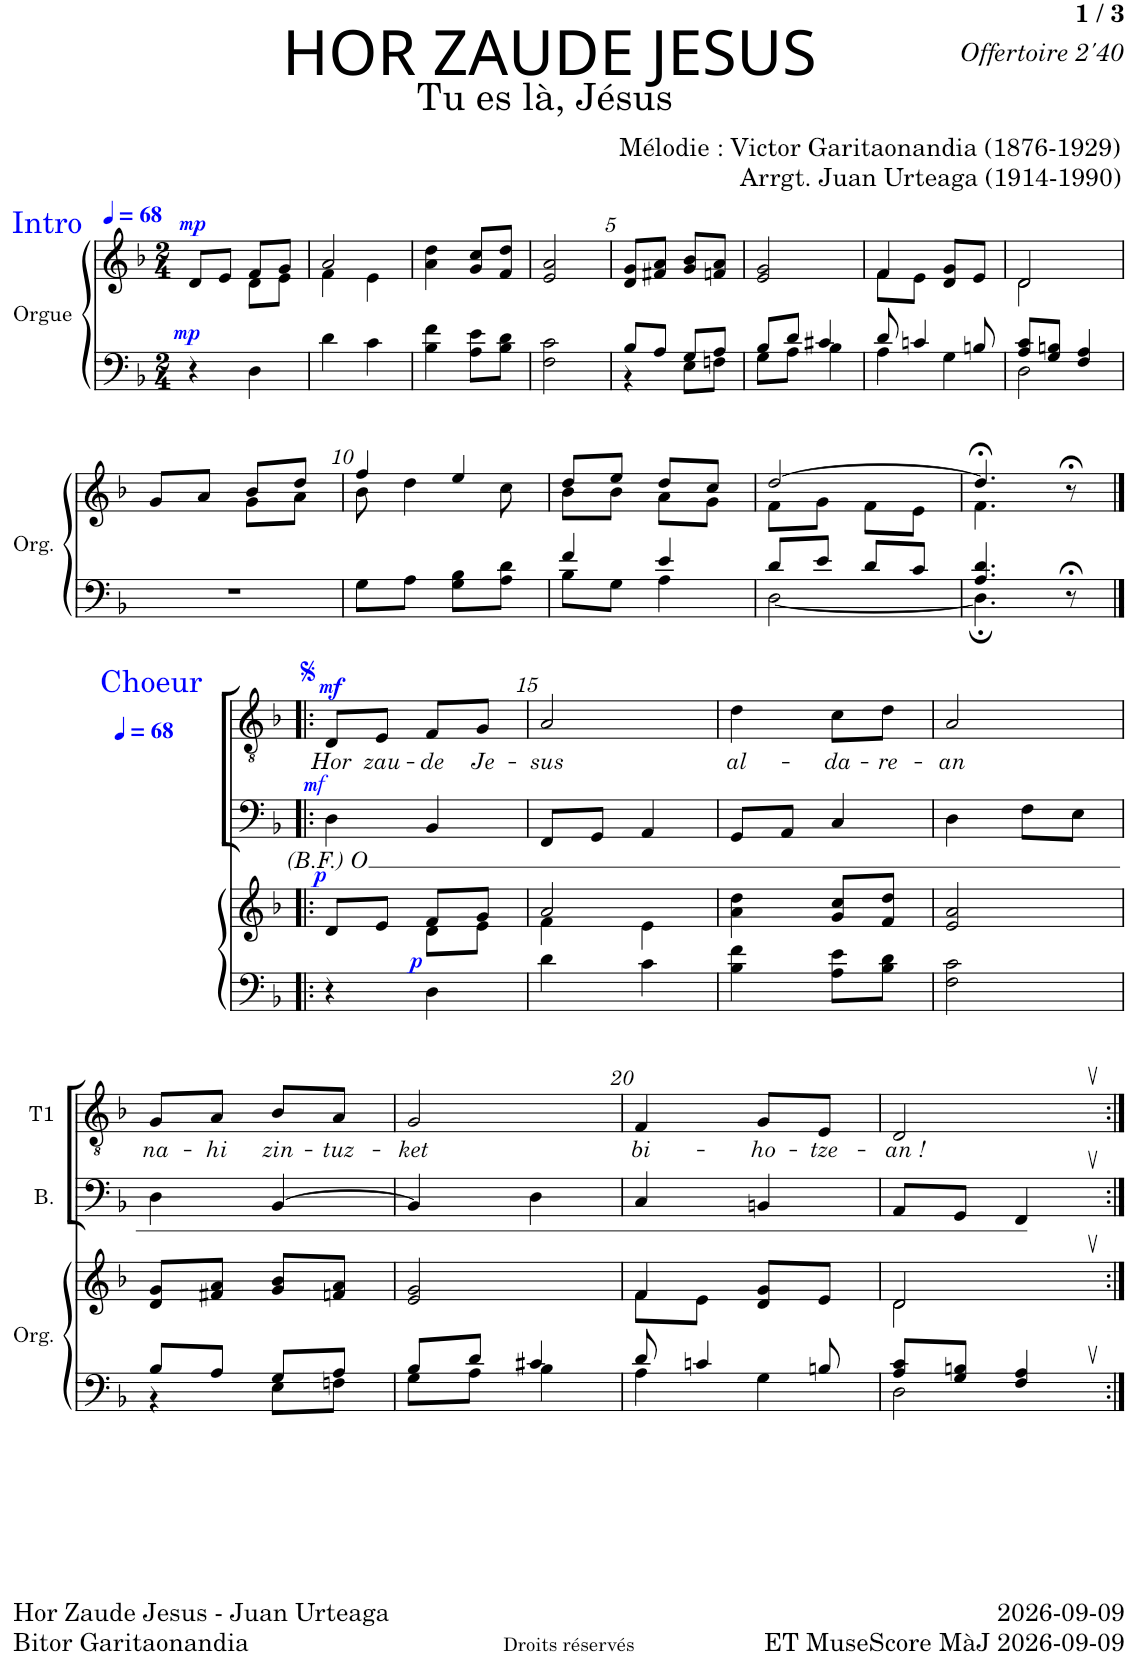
**kern	**kern	**dynam	**kern	**text	**dynam	**kern	**kern	**text	**dynam
*part4	*part4	*part4	*part3	*part3	*part3	*part2	*part1	*part1	*part1
*staff5	*staff4	*staff4/5	*staff3	*staff3	*staff3	*staff2	*staff1	*staff1	*staff1
*I"Orgue	*	*	*I"Basse	*	*	*I"Ténor 2	*I"Ténors	*	*
*I'Org.	*	*	*I'B.	*	*	*I'T2	*I'T1	*	*
*clefF4	*clefG2	*	*clefF4	*	*	*clefGv2	*clefGv2	*	*
*k[b-]	*k[b-]	*	*k[b-]	*	*	*k[b-]	*k[b-]	*	*
*M2/4	*M2/4	*	*M2/4	*	*	*M2/4	*M2/4	*	*
*MM68	*MM68	*	*MM68	*	*	*MM68	*MM68	*	*
=1	=1	=1	=1	=1	=1	=1	=1	=1	=1
*	*^	*	*	*	*	*	*	*	*
!	!LO:TX:a:color=#0000FF:t=Intro	!	!	!	!	!	!	!	!	!
!	!	!	!LO:DY:b=2	!	!	!	!	!	!	!
!	!	!	!LO:DY:n=1:b	!	!	!	!	!	!	!
4r	8d/L	4ryy	mp mp	2r	.	.	2r	2r	.	.
.	8e/J	.	.	.	.	.	.	.	.	.
4D\	8f/L	8d\L	.	.	.	.	.	.	.	.
.	8g/J	8e\J	.	.	.	.	.	.	.	.
=2	=2	=2	=2	=2	=2	=2	=2	=2	=2	=2
4d\	2a/	4f\	.	2r	.	.	2r	2r	.	.
4c\	.	4e\	.	.	.	.	.	.	.	.
*	*v	*v	*	*	*	*	*	*	*	*
=3	=3	=3	=3	=3	=3	=3	=3	=3	=3
4B-\ 4f\	4a\ 4dd\	.	2r	.	.	2r	2r	.	.
8A\ 8e\L	8g/ 8cc/L	.	.	.	.	.	.	.	.
8B-\ 8d\J	8f/ 8dd/J	.	.	.	.	.	.	.	.
=4	=4	=4	=4	=4	=4	=4	=4	=4	=4
2F\ 2c\	2e/ 2a/	.	2r	.	.	2r	2r	.	.
=5	=5	=5	=5	=5	=5	=5	=5	=5	=5
*^	*	*	*	*	*	*	*	*	*
8B-/L	4r	8d/ 8g/L	.	2r	.	.	2r	2r	.	.
8A/J	.	8f#X/ 8a/J	.	.	.	.	.	.	.	.
8G/L	8E\L	8g/ 8b-/L	.	.	.	.	.	.	.	.
8A/J	8Fn\J	8fn/ 8a/J	.	.	.	.	.	.	.	.
=6	=6	=6	=6	=6	=6	=6	=6	=6	=6	=6
8B-/L	8G\L	2e/ 2g/	.	2r	.	.	2r	2r	.	.
8d/J	8A\J	.	.	.	.	.	.	.	.	.
4c#X/	4B-\	.	.	.	.	.	.	.	.	.
=7	=7	=7	=7	=7	=7	=7	=7	=7	=7	=7
*	*	*^	*	*	*	*	*	*	*	*
8d/	4A\	4f/	8f\L	.	2r	.	.	2r	2r	.	.
4cn/	.	.	8e\J	.	.	.	.	.	.	.	.
.	4G\	8d/ 8g/L	4ryy	.	.	.	.	.	.	.	.
8Bn/	.	8e/J	.	.	.	.	.	.	.	.	.
=8	=8	=8	=8	=8	=8	=8	=8	=8	=8	=8	=8
8A/ 8c/L	2D\	2d/	2d\	.	2r	.	.	2r	2r	.	.
8G/ 8Bn/J	.	.	.	.	.	.	.	.	.	.	.
4F/ 4A/	.	.	.	.	.	.	.	.	.	.	.
*v	*v	*	*	*	*	*	*	*	*	*	*
!!LO:LB:g=z
=9	=9	=9	=9	=9	=9	=9	=9	=9	=9	=9
2r	8g/L	4ryy	.	2r	.	.	2r	2r	.	.
.	8a/J	.	.	.	.	.	.	.	.	.
.	8b-/L	8g\L	.	.	.	.	.	.	.	.
.	8dd/J	8a\J	.	.	.	.	.	.	.	.
=10	=10	=10	=10	=10	=10	=10	=10	=10	=10	=10
8G\L	4ff/	8b-\	.	2r	.	.	2r	2r	.	.
8A\J	.	4dd\	.	.	.	.	.	.	.	.
8G\ 8B-\L	4ee/	.	.	.	.	.	.	.	.	.
8A\ 8d\J	.	8cc\	.	.	.	.	.	.	.	.
=11	=11	=11	=11	=11	=11	=11	=11	=11	=11	=11
*^	*	*	*	*	*	*	*	*	*	*
4f/	8B-\L	8dd/L	8b-\L	.	2r	.	.	2r	2r	.	.
.	8G\J	8ee/J	8b-\J	.	.	.	.	.	.	.	.
4e/	4A\	8dd/L	8a\L	.	.	.	.	.	.	.	.
.	.	8cc/J	8g\J	.	.	.	.	.	.	.	.
=12	=12	=12	=12	=12	=12	=12	=12	=12	=12	=12	=12
8d/L	[2D\	[2dd/	8f\L	.	2r	.	.	2r	2r	.	.
8e/J	.	.	8g\J	.	.	.	.	.	.	.	.
8d/L	.	.	8f\L	.	.	.	.	.	.	.	.
8c/J	.	.	8e\J	.	.	.	.	.	.	.	.
=13	=13	=13	=13	=13	=13	=13	=13	=13	=13	=13	=13
4.A/ 4.d/	4.D;\]	4.dd;</]	4.f\	.	2r	.	.	2r	2r	.	.
8r;<	8ryy	8r;<	8ryy	.	.	.	.	.	.	.	.
*v	*v	*	*	*	*	*	*	*	*	*	*
!!LO:LB:g=z
=14|!:	=14|!:	=14|!:	=14|!:	=14|!:	=14|!:	=14|!:	=14|!:	=14|!:	=14|!:	=14|!:
*	*	*	*	*	*	*	*	*MM68	*	*
*^	*	*	*	*	*	*	*	*	*	*
!	!	!	!	!	!	!	!	!	!LO:TX:a:color=#0000FF:t=Choeur	!	!
!	!	!	!	!LO:DY:b	!	!LO:LY:b	!LO:DY:a	!	!	!LO:LY:b	!
!	!	!	!	!	!	!	!LO:DY:n=1:a	!	!	!	!LO:DY:a
*v	*v	*	*	*	*	*	*	*	*	*	*
4r	8d/L	4ryy	p	4D\	(B.F.) O	other-dynamics other-dynamics	2r	8D/L	Hor	mf
!	!	!	!	!	!	!	!	!	!LO:LY:b	!
.	8e/J	.	.	.	.	.	.	8E/J	zau-	.
!	!	!	!LO:DY:b=2	!	!	!	!	!	!LO:LY:b	!
4D\	8f/L	8d\L	p	4BB-/	.	.	.	8F/L	-de	.
!	!	!	!	!	!	!	!	!	!LO:LY:b	!
.	8g/J	8e\J	.	.	.	.	.	8G/J	Je-	.
=15	=15	=15	=15	=15	=15	=15	=15	=15	=15	=15
!	!	!	!	!	!	!	!	!	!LO:LY:b	!
4d\	2a/	4f\	.	8FF/L	.	.	2r	2A/	-sus	.
.	.	.	.	8GG/J	.	.	.	.	.	.
4c\	.	4e\	.	4AA/	.	.	.	.	.	.
=16	=16	=16	=16	=16	=16	=16	=16	=16	=16	=16
!	!	!	!	!	!	!	!	!	!LO:LY:b	!
*	*v	*v	*	*	*	*	*	*	*	*
4B-\ 4f\	4a\ 4dd\	.	8GG/L	.	.	2r	4d\	al-	.
.	.	.	8AA/J	.	.	.	.	.	.
!	!	!	!	!	!	!	!	!LO:LY:b	!
8A\ 8e\L	8g/ 8cc/L	.	4C/	.	.	.	8c\L	-da-	.
!	!	!	!	!	!	!	!	!LO:LY:b	!
8B-\ 8d\J	8f/ 8dd/J	.	.	.	.	.	8d\J	-re-	.
=17	=17	=17	=17	=17	=17	=17	=17	=17	=17
!	!	!	!	!	!	!	!	!LO:LY:b	!
2F\ 2c\	2e/ 2a/	.	4D\	.	.	2r	2A/	-an	.
.	.	.	8F\L	.	.	.	.	.	.
.	.	.	8E\J	.	.	.	.	.	.
!!LO:LB:g=z
=18	=18	=18	=18	=18	=18	=18	=18	=18	=18
*^	*	*	*	*	*	*	*	*	*
!	!	!	!	!	!	!	!	!	!LO:LY:b	!
8B-/L	4r	8d/ 8g/L	.	4D\	.	.	2r	8G/L	na-	.
!	!	!	!	!	!	!	!	!	!LO:LY:b	!
8A/J	.	8f#X/ 8a/J	.	.	.	.	.	8A/J	-hi	.
!	!	!	!	!	!	!	!	!	!LO:LY:b	!
8G/L	8E\L	8g/ 8b-/L	.	[>4BB-/	.	.	.	8B-/L	zin-	.
!	!	!	!	!	!	!	!	!	!LO:LY:b	!
8A/J	8Fn\J	8fn/ 8a/J	.	.	.	.	.	8A/J	-tuz-	.
=19	=19	=19	=19	=19	=19	=19	=19	=19	=19	=19
!	!	!	!	!	!	!	!	!	!LO:LY:b	!
8B-/L	8G\L	2e/ 2g/	.	4BB-/]	.	.	2r	2G/	-ket	.
8d/J	8A\J	.	.	.	.	.	.	.	.	.
4c#X/	4B-\	.	.	4D\	.	.	.	.	.	.
=20	=20	=20	=20	=20	=20	=20	=20	=20	=20	=20
*	*	*^	*	*	*	*	*	*	*	*
!	!	!	!	!	!	!	!	!	!	!LO:LY:b	!
8d/	4A\	4f/	8f\L	.	4C/	.	.	2r	4F/	bi-	.
4cn/	.	.	8e\J	.	.	.	.	.	.	.	.
!	!	!	!	!	!	!	!	!	!	!LO:LY:b	!
.	4G\	8d/ 8g/L	4ryy	.	4BBn/	.	.	.	8G/L	-ho-	.
!	!	!	!	!	!	!	!	!	!	!LO:LY:b	!
8Bn/	.	8e/J	.	.	.	.	.	.	8E/J	-tze-	.
=21	=21	=21	=21	=21	=21	=21	=21	=21	=21	=21	=21
!	!	!	!	!	!	!	!	!	!	!LO:LY:b	!
8A/ 8c/L	2D\	2d,/	2d\	.	8AA/L	.	.	2r	2D,/	-an !	.
8G/ 8Bn/J	.	.	.	.	8GG/J	.	.	.	.	.	.
4F/, 4A/,	.	.	.	.	4FF,/	.	.	.	.	.	.
*v	*v	*	*	*	*	*	*	*	*	*	*
*	*v	*v	*	*	*	*	*	*	*	*
=:|!	=:|!	=:|!	=:|!	=:|!	=:|!	=:|!	=:|!	=:|!	=:|!
*-	*-	*-	*-	*-	*-	*-	*-	*-	*-
